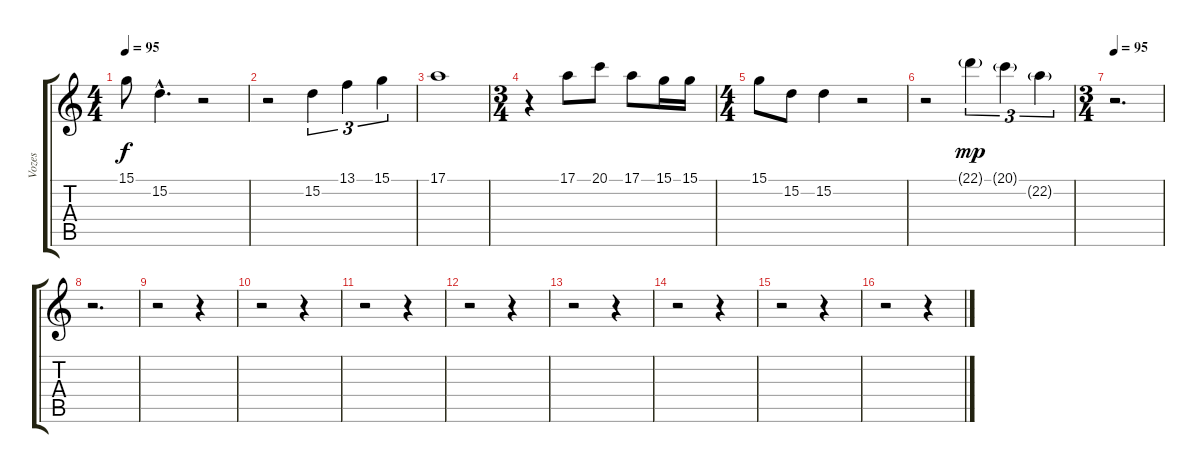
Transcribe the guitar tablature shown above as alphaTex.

\track ("Vozes" "Vozes") {instrument lead6voice}
\staff {score tabs}
\tuning (E4 B3 G3 D3 A2 E2) {hide}
\ts (4 4)
\tempo 95
\clef g2
\ks c
15.1.8{dy f} 15.2{hac}.4{d} r.2 |
r.2 15.2.4{tu (3 2)} 13.1.4{tu (3 2)} 15.1.4{tu (3 2)} |
17.1.1 |
\ts (3 4)
r.4 17.1.8 20.1.8 17.1.8 15.1.16 15.1.16 |
\ts (4 4)
15.1.8 15.2.8 15.2.4 r.2 |
r.2 22.1{g}.4{tu (3 2) dy mp} 20.1{g}.4{tu (3 2)} 22.2{g}.4{tu (3 2)} |
\ts (3 4)
\tempo 95
r.2{d} |
r.2{d} |
r.2 r.4 |
r.2 r.4 |
r.2 r.4 |
r.2 r.4 |
r.2 r.4 |
r.2 r.4 |
r.2 r.4 |
r.2 r.4
